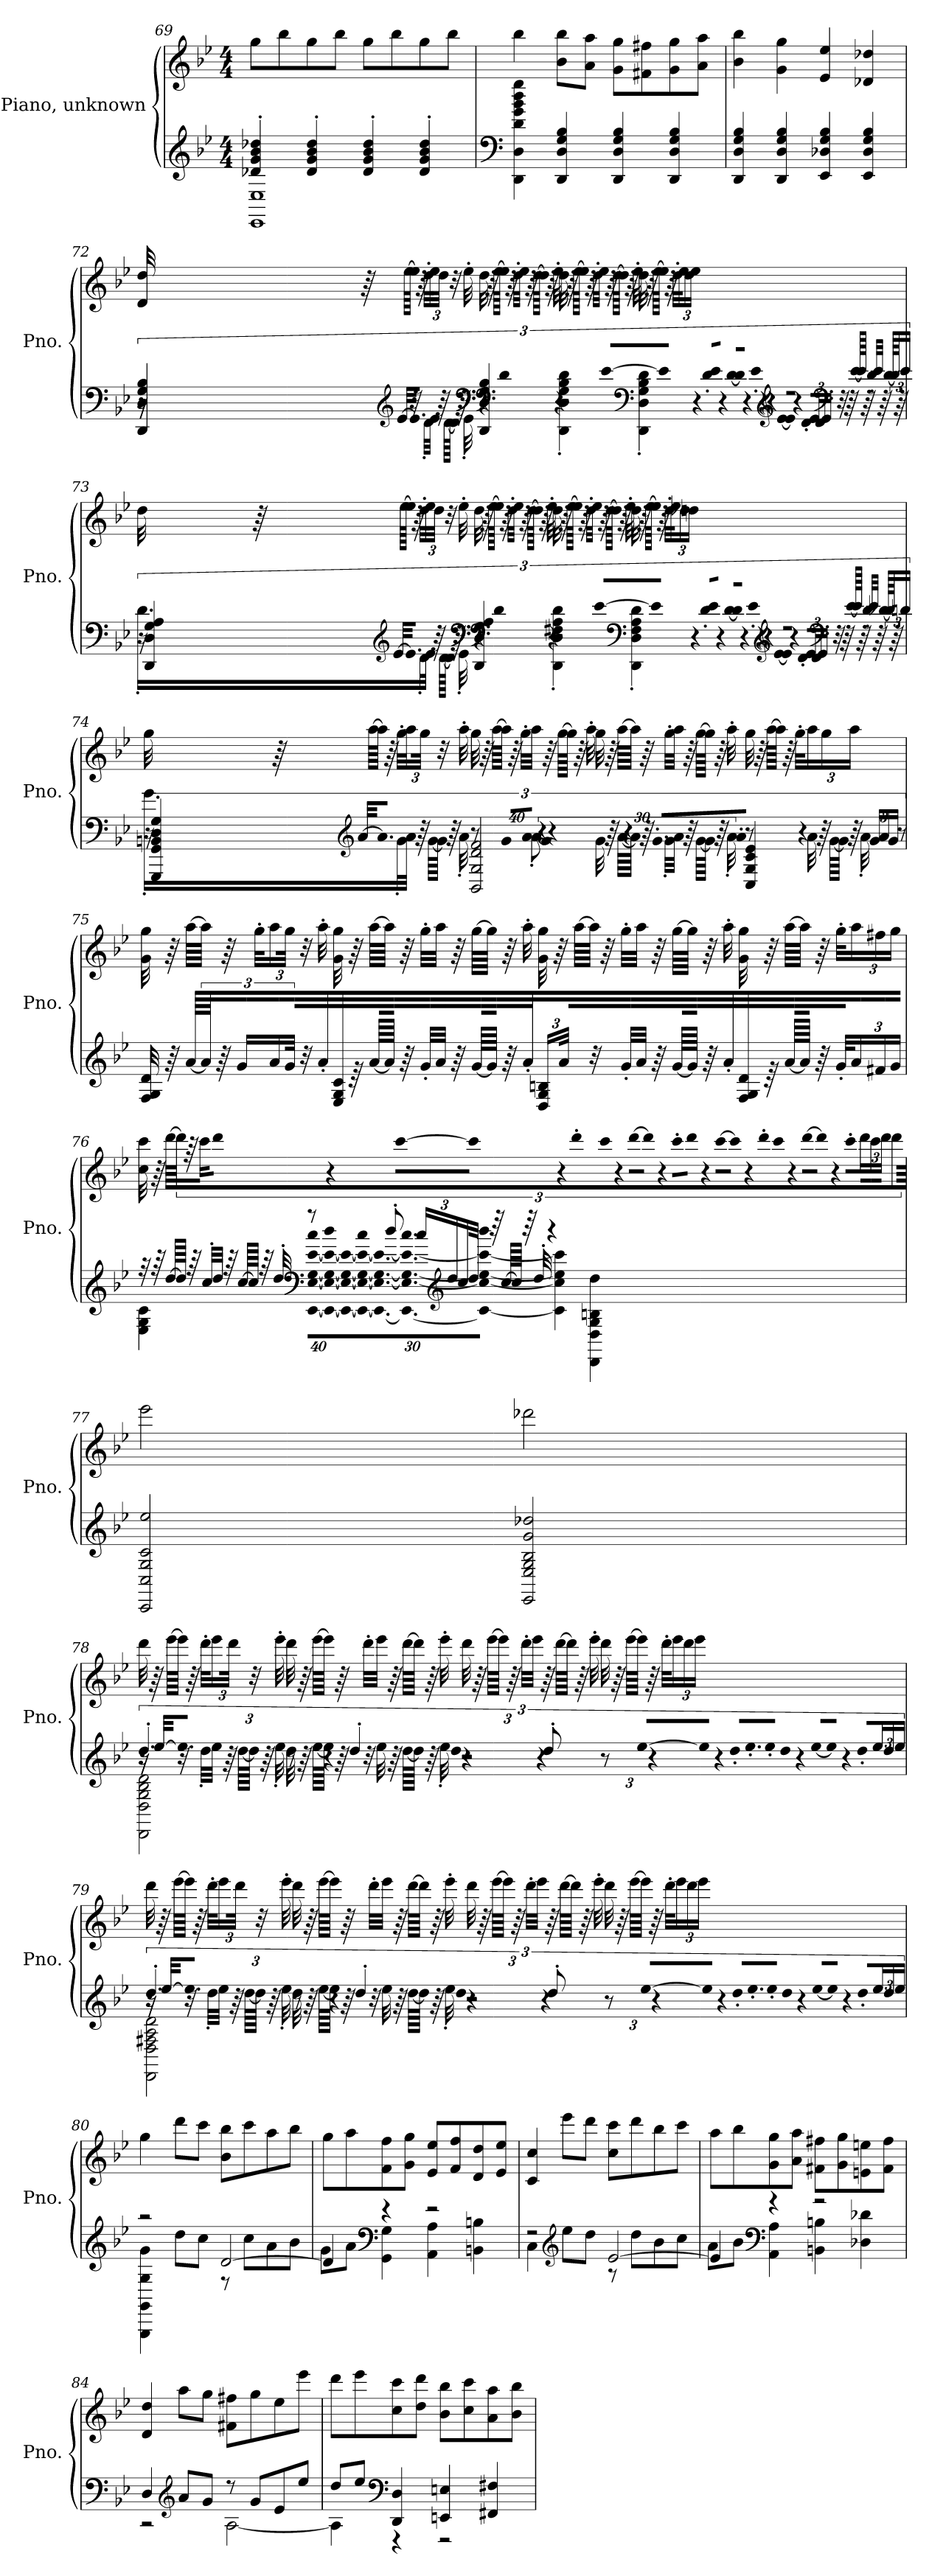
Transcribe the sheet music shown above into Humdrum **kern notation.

**kern	**kern
*part1	*part1
*staff2	*staff1
*I"Piano, unknown	*
*I'Pno.	*
*clefG2	*clefG2
*k[b-e-]	*k[b-e-]
*M4/4	*M4/4
=69	=69
*^	*
4d-X/' 4g/' 4b-/' 4dd-X/'	1EE- 1E-	8gg\L
.	.	8bb-\
4d-/' 4g/' 4b-/' 4dd-/'	.	8gg\
.	.	8bb-\J
4d-/' 4g/' 4b-/' 4dd-/'	.	8gg\L
.	.	8bb-\
4d-/' 4g/' 4b-/' 4dd-/'	.	8gg\
.	.	8bb-\J
*v	*v	*
=70	=70
*clefF4	*
4DD\ 4D\ 4d\ 4g\ 4b-\ 4dd\ 4gg\	4bb-\
4DD/ 4D/ 4G/ 4B-/	8b-\ 8bb-\L
.	8a\ 8aa\J
4DD/ 4D/ 4G/ 4B-/	8g\ 8gg\L
.	8f#X\ 8ff#X\
4DD/ 4D/ 4G/ 4B-/	8g\ 8gg\
.	8a\ 8aa\J
!!LO:PB:g=z
=71	=71
4DD/ 4D/ 4G/ 4B-/	4b-\ 4bb-\
4DD/ 4D/ 4G/ 4B-/	4g\ 4gg\
4EE-/ 4D-X/ 4G/ 4B-/	4e-/ 4ee-/
4EE-/ 4D-/ 4G/ 4B-/	4d-X/ 4dd-X/
!!LO:LB:g=z
=72	=72
*^	*
*	*^	*
24r	16r	4DD/ 4D/ 4G/ 4B-/	32d/ 32dd/
.	.	.	64r
*clefG2	*	*	*
[48e-/KKL	.	.	.
.	.	.	[64ee-\LLLL
8.e-/J]	32r	.	64ee-\JJJJ]
.	.	.	64r
.	32d'\LLL	.	32dd'\KLL
*	*	*	*Xbrackettup
.	32e-\JJJ	.	24ee-\
.	64r	.	.
.	.	.	48dd\JJk
.	[64d\LLLL	.	.
.	64d\JJJJ]	.	32r
.	64r	.	.
.	32e-'\	.	32ee-'\
*clefF4	*	*	*
32d/	4r	4DD/ 4D/ 4G/ 4B-/	32dd\
64r	.	.	64r
[64e-/LLLL	.	.	[64ee-\LLLL
64e-/JJJJ]	.	.	64ee-\JJJJ]
64r	.	.	64r
32d'/LLL	.	.	32dd'\LLL
32e-/JJJ	.	.	32ee-\JJJ
64r	.	.	64r
[64d/LLLL	.	.	[64dd\LLLL
64d/JJJJ]	.	.	64dd\JJJJ]
64r	.	.	64r
32e-'/	.	.	32ee-'\
32r	4DD\' 4D\' 4G\' 4B-\' 4d\'	2r	32dd\
64r	.	.	64r
*clefG2	*	*	*
[64e-/LLLL	.	.	[64ee-\LLLL
64e-/JJJJ]	.	.	64ee-\JJJJ]
64r	.	.	64r
32d'/KLL	.	.	32dd'\LLL
*Xbrackettup	*	*	*
24e-/	.	.	32ee-\JJJ
.	.	.	64r
24d/	.	.	.
.	.	.	[64dd\LLLL
.	.	.	64dd\JJJJ]
.	.	.	64r
24e-/JJ	.	.	.
.	.	.	32ee-'\
*clefF4	*	*	*
32r	4DD\' 4D\' 4G\' 4B-\' 4d\'	.	32dd\
64r	.	.	64r
[64e-/LLLL	.	.	[64ee-\LLLL
64e-/JJJJ]	.	.	64ee-\JJJJ]
64r	.	.	64r
32d'/LLL	.	.	32dd'\KLL
32e-/JJJ	.	.	24ee-\
64r	.	.	.
.	.	.	24dd\
[64d/LLLL	.	.	.
*brackettup	*	*	*
96d/JJJJ]	.	.	.
96r	.	.	.
24e-/	.	.	24ee-\JJ
!!LO:LB:g=z
=73	=73	=73	=73
24r	16.d'\LL	4DD/ 4D/ 4G/ 4A/	32dd\
.	.	.	64r
*clefG2	*	*	*
[48e-/KKL	.	.	.
.	.	.	[64ee-\LLLL
8.e-/J]	.	.	64ee-\JJJJ]
.	.	.	64r
.	32d'\L	.	32dd'\KLL
.	32e-\JJJ	.	24ee-\
.	64r	.	.
.	.	.	48dd\JJk
.	[64d\LLLL	.	.
.	64d\JJJJ]	.	32r
.	64r	.	.
.	32e-'\	.	32ee-'\
*clefF4	*	*	*
32d/	4r	4DD/ 4D/ 4G/ 4A/	32dd\
64r	.	.	64r
[64e-/LLLL	.	.	[64ee-\LLLL
64e-/JJJJ]	.	.	64ee-\JJJJ]
64r	.	.	64r
32d'/LLL	.	.	32dd'\LLL
32e-/JJJ	.	.	32ee-\JJJ
64r	.	.	64r
[64d/LLLL	.	.	[64dd\LLLL
64d/JJJJ]	.	.	64dd\JJJJ]
64r	.	.	64r
32e-'/	.	.	32ee-'\
32r	4DD\' 4D\' 4F#X\' 4A\' 4d\'	2r	32dd\
64r	.	.	64r
*clefG2	*	*	*
[64e-/LLLL	.	.	[64ee-\LLLL
64e-/JJJJ]	.	.	64ee-\JJJJ]
64r	.	.	64r
32d'/KLL	.	.	32dd'\LLL
*Xbrackettup	*	*	*
24e-/	.	.	32ee-\JJJ
.	.	.	64r
24d/	.	.	.
.	.	.	[64dd\LLLL
.	.	.	64dd\JJJJ]
.	.	.	64r
24e-/JJ	.	.	.
.	.	.	32ee-'\
*clefF4	*	*	*
32r	4DD\' 4D\' 4F#\' 4A\' 4d\'	.	32dd\
64r	.	.	64r
[64e-/LLLL	.	.	[64ee-\LLLL
64e-/JJJJ]	.	.	64ee-\JJJJ]
64r	.	.	64r
32d'/LLL	.	.	32dd'\KLL
32e-/JJJ	.	.	24ee-\
64r	.	.	.
.	.	.	24dd-X\
[64d-X/LLLL	.	.	.
*brackettup	*	*	*
96d-/JJJJ]	.	.	.
96r	.	.	.
24dn/	.	.	24ddn\JJ
!!LO:LB:g=z
=74	=74	=74	=74
24r	16.g'\LL	4GGG/ 4GG/ 4BBn/ 4D/ 4G/	32gg\
.	.	.	64r
*clefG2	*	*	*
[48a/KKL	.	.	.
.	.	.	[64aa\LLLL
8.a/J]	.	.	64aa\JJJJ]
.	.	.	64r
.	32g'\L	.	32gg'\KLL
.	32a\JJJ	.	24aa\
.	64r	.	.
.	.	.	48gg\JJk
.	[64g\LLLL	.	.
.	64g\JJJJ]	.	32r
.	64r	.	.
.	32a'\	.	32aa'\
!LO:N:vis=32	!	!	!
640%23g/LLL	8r	2BB/ 2G/ 2d/ 2f/	32gg\
.	.	.	64r
!LO:N:vis=32	!	!	!
640%23a/JJJ	.	.	.
.	.	.	[64aa\LLLL
.	.	.	64aa\JJJJ]
!LO:N:vis=64	!	!	!
960%17r	.	.	.
.	.	.	64r
!LO:N:vis=64	!	!	!
960%17g/	.	.	.
.	.	.	32gg'\LLL
!LO:N:vis=32	!	!	!
640%23r	.	.	.
.	8a'\	.	32aa\JJJ
!LO:N:vis=64	!	!	!
960%17r	.	.	.
.	.	.	64r
!LO:N:vis=32.	!	!	!
1920%103g'/LLL	.	.	.
.	.	.	[64gg\LLLL
.	.	.	64gg\JJJJ]
.	.	.	64r
!LO:N:vis=32	!	!	!
640%23a'/JJJ	.	.	.
.	.	.	32aa'\
.	32g\	.	32gg\
4r	.	.	.
.	64r	.	64r
.	[64a\LLLL	.	[64aa\LLLL
.	64a\JJJJ]	.	64aa\JJJJ]
.	64r	.	64r
.	32g'\LLL	.	32gg'\LLL
.	32a\JJJ	.	32aa\JJJ
.	64r	.	64r
.	[64g\LLLL	.	[64gg\LLLL
.	64g\JJJJ]	.	64gg\JJJJ]
.	64r	.	64r
.	32a'\	.	32aa'\
.	8r	4C/ 4G/ 4c/ 4e-/	32gg\
*Xbrackettup	*	*	*
24g/LL	.	.	.
.	.	.	64r
24a/	.	.	.
.	.	.	[64aa\LLLL
.	.	.	64aa\JJJJ]
.	.	.	64r
24g/JJ	.	.	.
.	.	.	32gg'\KLL
.	32a\	.	24aa\
8r	.	.	.
.	64r	.	.
.	.	.	24gg\
.	[64g\LLLL	.	.
.	64g\JJJJ]	.	.
.	64r	.	.
.	.	.	24aa\JJ
.	32a'\	.	.
.	1920ryy	1920ryy	1920ryy
*v	*v	*v	*
!!LO:LB:g=z
=75	=75
32F/ 32G/ 32d/	32g\ 32gg\
64r	64r
[64a/LLLL	[64aa\LLLL
*brackettup	*
96a/JJJJ]	64aa\JJJJ]
96r	.
.	64r
24g/LL	.
.	32gg'\KLL
*Xbrackettup	*
24a/	24aa\
48g/JJk	48gg\JJk
32r	32r
32a'/	32aa'\
32E-/ 32G/ 32c/	32g\ 32gg\
64r	64r
[64a/LLLL	[64aa\LLLL
64a/JJJJ]	64aa\JJJJ]
64r	64r
32g'/LLL	32gg'\LLL
32a/JJJ	32aa\JJJ
64r	64r
[64g/LLLL	[64gg\LLLL
64g/JJJJ]	64gg\JJJJ]
64r	64r
32a'/	32aa'\
24D/ 24G/ 24Bn/LL	32g\ 32gg\
.	64r
48a/JJk	.
.	[64aa\LLLL
32r	64aa\JJJJ]
.	64r
32g'/LLL	32gg'\LLL
32a/JJJ	32aa\JJJ
64r	64r
[64g/LLLL	[64gg\LLLL
64g/JJJJ]	64gg\JJJJ]
64r	64r
32a'/	32aa'\
32F/ 32G/ 32d/	32g\ 32gg\
64r	64r
[64a/LLLL	[64aa\LLLL
64a/JJJJ]	64aa\JJJJ]
64r	64r
32g'/KLL	32gg'\KLL
24a/	24aa\
24f#X/	24ff#X\
24g/JJ	24gg\JJ
!!LO:LB:g=z
=76	=76
*^	*
32r	4E-\ 4G\ 4c\	32cc\ 32ccc\
64r	.	64r
[64dd/LLLL	.	[64ddd\LLLL
*	*	*brackettup
64dd/JJJJ]	.	96ddd\JJJJ]
.	.	96r
64r	.	.
.	.	24ccc\LL
32cc'/LLL	.	.
32dd/JJJ	.	32ddd\JJk
64r	.	64r
[64cc/LLLL	.	[64ccc\LLLL
64cc/JJJJ]	.	64ccc\JJJJ]
64r	.	64r
32dd'/	.	32ddd'\
*clefF4	*	*
!	!LO:N:vis=32	!
8r	[640%23EE-\ [640%23E-\ [640%23G\ [640%23e-\ 640%23cc\LLL	32ccc\
.	.	64r
!	!LO:N:vis=32	!
.	640%23EE-\_ 640%23E-\_ 640%23G\_ 640%23e-\_ 640%23dd\	.
.	.	[64ddd\LLLL
.	.	64ddd\JJJJ]
!	!LO:N:vis=64	!
.	960%17EE-\_ 960%17E-\_ 960%17G\_ 960%17e-\_L	.
.	.	64r
!	!LO:N:vis=64	!
.	960%17EE-\_ 960%17E-\_ 960%17G\_ 960%17e-\_ 960%17cc\J	.
.	.	32ccc'\LLL
!	!LO:N:vis=32.	!
.	1920%103EE-\_ 1920%103E-\_ 1920%103G\_ 1920%103e-\_	.
8dd'/	.	32ddd\JJJ
.	.	64r
!	!LO:N:vis=32.	!
.	1920%103EE-\_ 1920%103E-\_ 1920%103G\_ 1920%103e-\_ 1920%103cc\	.
.	.	[64ccc\LLLL
.	.	64ccc\JJJJ]
.	.	64r
!	!LO:N:vis=32	!
.	640%23EE-\_ 640%23E-\_ 640%23G\_ 640%23e-\_ 640%23dd\JJJ	.
.	.	32ddd'\
24cc/LL	.	32ccc\
.	4EE-\] 4E-\] 4G\] 4e-\]	.
.	.	64r
*clefG2	*	*
24dd/	.	.
.	.	[64ddd\LLLL
.	.	64ddd\JJJJ]
.	.	64r
24cc/	.	.
.	.	32ccc'\KLL
*	*	*Xbrackettup
32dd/JJk	.	24ddd\
64r	.	.
.	.	24ccc\
[64cc/LLLL	.	.
64cc/JJJJ]	.	.
64r	.	.
.	.	24ddd\JJ
32dd'/	.	.
4r	.	4ddd\
.	4DD\ 4D\ 4G\ 4Bn\ 4dd\	.
1920ryy	.	1920ryy
*v	*v	*
!!LO:PB:g=z
=77	=77
2CC/ 2C/ 2G/ 2c/ 2ee-/	2eee-\
2EE-/ 2E-/ 2G/ 2B-/ 2g/ 2dd-X/	2ddd-X\
!!LO:LB:g=z
=78	=78
*brackettup	*
*^	*
*	*^	*
*	*	*^	*
24r	16r	6.dd'/	2DD\ 2D\ 2G\ 2B-\ 2d\	32ddd\
.	.	.	.	64r
[48ee-/KKL	.	.	.	.
.	.	.	.	[64eee-\LLLL
8.ee-/J]	32r	.	.	64eee-\JJJJ]
.	.	.	.	64r
.	32dd'\LLL	.	.	32ddd'\KLL
.	32ee-\JJJ	.	.	24eee-\
.	64r	.	.	.
.	.	.	.	48ddd\JJk
.	[64dd\LLLL	.	.	.
.	64dd\JJJJ]	.	.	32r
.	64r	.	.	.
.	32ee-'\	.	.	32eee-'\
4r	32dd\	12r	.	32ddd\
.	64r	.	.	64r
.	[64ee-\LLLL	.	.	[64eee-\LLLL
.	64ee-\JJJJ]	.	.	64eee-\JJJJ]
.	64r	.	.	64r
.	.	6dd'/	.	.
.	32r	.	.	32ddd'\LLL
.	32ee-\	.	.	32eee-\JJJ
.	64r	.	.	64r
.	[64dd\LLLL	.	.	[64ddd\LLLL
.	64dd\JJJJ]	.	.	64ddd\JJJJ]
.	64r	.	.	64r
.	32ee-'\	.	.	32eee-'\
32dd/	2r	6r	2r	32ddd\
64r	.	.	.	64r
[64ee-/LLLL	.	.	.	[64eee-\LLLL
64ee-/JJJJ]	.	.	.	64eee-\JJJJ]
64r	.	.	.	64r
32dd'/KLL	.	.	.	32ddd'\LLL
16.ee-'/	.	.	.	32eee-\JJJ
.	.	.	.	64r
.	.	12dd'/	.	.
.	.	.	.	[64ddd\LLLL
.	.	.	.	64ddd\JJJJ]
.	.	.	.	64r
32ee-'/JJk	.	.	.	32eee-'\
32dd/	.	12r	.	32ddd\
64r	.	.	.	64r
[64ee-/LLLL	.	.	.	[64eee-\LLLL
64ee-/JJJJ]	.	.	.	64eee-\JJJJ]
64r	.	.	.	64r
.	.	6r	.	.
32dd'/KLL	.	.	.	32ddd'\KLL
*Xbrackettup	*	*	*	*
24ee-/	.	.	.	24eee-\
24dd/	.	.	.	24ddd\
24ee-/JJ	.	.	.	24eee-\JJ
!!LO:LB:g=z
=79	=79	=79	=79	=79
*brackettup	*	*	*	*
24r	16r	6.dd'/	2DD\ 2D\ 2F#X\ 2A\ 2d\	32ddd\
.	.	.	.	64r
[48ee-/KKL	.	.	.	.
.	.	.	.	[64eee-\LLLL
8.ee-/J]	32r	.	.	64eee-\JJJJ]
.	.	.	.	64r
.	32dd'\LLL	.	.	32ddd'\KLL
.	32ee-\JJJ	.	.	24eee-\
.	64r	.	.	.
.	.	.	.	48ddd\JJk
.	[64dd\LLLL	.	.	.
.	64dd\JJJJ]	.	.	32r
.	64r	.	.	.
.	32ee-'\	.	.	32eee-'\
4r	32dd\	12r	.	32ddd\
.	64r	.	.	64r
.	[64ee-\LLLL	.	.	[64eee-\LLLL
.	64ee-\JJJJ]	.	.	64eee-\JJJJ]
.	64r	.	.	64r
.	.	6dd'/	.	.
.	32r	.	.	32ddd'\LLL
.	32ee-\	.	.	32eee-\JJJ
.	64r	.	.	64r
.	[64dd\LLLL	.	.	[64ddd\LLLL
.	64dd\JJJJ]	.	.	64ddd\JJJJ]
.	64r	.	.	64r
.	32ee-'\	.	.	32eee-'\
32dd/	2r	6r	2r	32ddd\
64r	.	.	.	64r
[64ee-/LLLL	.	.	.	[64eee-\LLLL
64ee-/JJJJ]	.	.	.	64eee-\JJJJ]
64r	.	.	.	64r
32dd'/KLL	.	.	.	32ddd'\LLL
16.ee-'/	.	.	.	32eee-\JJJ
.	.	.	.	64r
.	.	12dd'/	.	.
.	.	.	.	[64ddd\LLLL
.	.	.	.	64ddd\JJJJ]
.	.	.	.	64r
32ee-'/JJk	.	.	.	32eee-'\
32dd/	.	12r	.	32ddd\
64r	.	.	.	64r
[64ee-/LLLL	.	.	.	[64eee-\LLLL
64ee-/JJJJ]	.	.	.	64eee-\JJJJ]
64r	.	.	.	64r
.	.	6r	.	.
32dd'/KLL	.	.	.	32ddd'\KLL
*Xbrackettup	*	*	*	*
24ee-/	.	.	.	24eee-\
24dd/	.	.	.	24ddd\
24ee-/JJ	.	.	.	24eee-\JJ
*	*v	*v	*v	*
!!LO:LB:g=z
=80	=80	=80
2r	4GGG\ 4GG\ 4G\ 4g\	4gg\
.	8dd\L	8ddd\L
.	8cc\J	8ccc\J
[2d/	8r	8b-\ 8bb-\L
.	8cc\L	8ccc\
.	8a\	8aa\
.	8b-\J	8bb-\J
=81	=81	=81
4d/]	8g\L	8gg\L
.	8a\J	8aa\
*clefF4	*	*
4r	4GG\ 4G\	8f\ 8ff\
.	.	8g\ 8gg\J
2r	4AA\ 4A\	8e-/ 8ee-/L
.	.	8f/ 8ff/
.	4BBn\ 4Bn\	8d/ 8dd/
.	.	8e-/ 8ee-/J
=82	=82	=82
2r	4C\	4c/ 4cc/
*clefG2	*	*
.	8ee-\L	8eee-\L
.	8dd\J	8ddd\J
[2e-/	8r	8cc\ 8ccc\L
.	8dd\L	8ddd\
.	8b-\	8bb-\
.	8cc\J	8ccc\J
=83	=83	=83
4e-/]	8a\L	8aa\L
.	8b-\J	8bb-\
*clefF4	*	*
4r	4AA\ 4A\	8g\ 8gg\
.	.	8a\ 8aa\J
2r	4BBn\ 4Bn\	8f#X\ 8ff#X\L
.	.	8g\ 8gg\
.	4D-X\ 4d-X\	8en\ 8een\
.	.	8f#\ 8ff#\J
!!LO:LB:g=z
=84	=84	=84
4D/	2r	4d/ 4dd/
*clefG2	*	*
8a/L	.	8aa\L
8g/J	.	8gg\J
8r	[2A\	8f#X\ 8ff#X\L
8g/L	.	8gg\
8e-/	.	8ee-\
8ee-/J	.	8eee-\J
=85	=85	=85
8dd/L	4A\]	8ddd\L
8ee-/J	.	8eee-\
*clefF4	*	*
4DD/ 4D/	4r	8cc\ 8ccc\
.	.	8dd\ 8ddd\J
4EEn/ 4En/	2r	8b-\ 8bb-\L
.	.	8cc\ 8ccc\
4FF#X/ 4F#X/	.	8a\ 8aa\
.	.	8b-\ 8bb-\J
*v	*v	*
=	=
*-	*-
